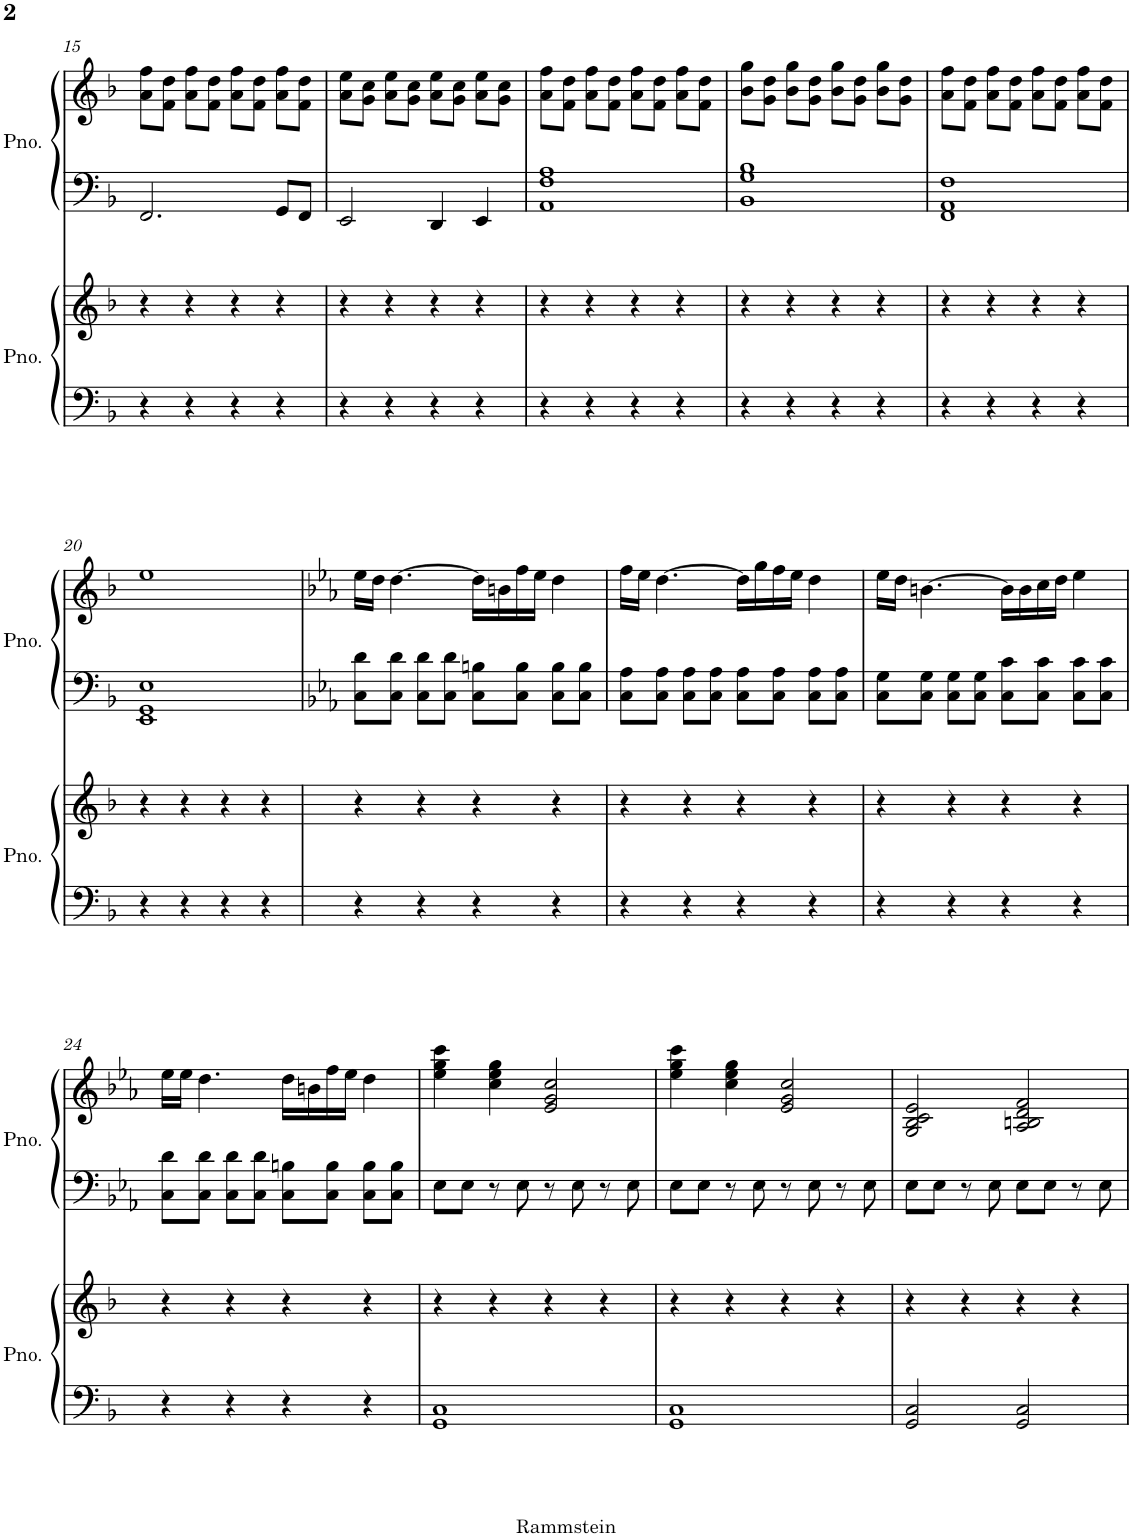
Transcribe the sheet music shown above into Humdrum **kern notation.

**kern	**kern	**kern	**kern
*part2	*part2	*part1	*part1
*staff4	*staff3	*staff2	*staff1
*I"Piano	*	*I"Grand Piano	*
*I'Pno.	*	*I'Pno.	*
!!LO:PB:g=z
*clefF4	*clefG2	*clefF4	*clefG2
*k[b-]	*k[b-]	*k[b-]	*k[b-]
*M4/4	*M4/4	*M4/4	*M4/4
=15	=15	=15	=15
4r	4r	2.FF/	8a\ 8ff\L
.	.	.	8f\ 8dd\J
4r	4r	.	8a\ 8ff\L
.	.	.	8f\ 8dd\J
4r	4r	.	8a\ 8ff\L
.	.	.	8f\ 8dd\J
4r	4r	8GG/L	8a\ 8ff\L
.	.	8FF/J	8f\ 8dd\J
=16	=16	=16	=16
4r	4r	2EE/	8a\ 8ee\L
.	.	.	8g\ 8cc\J
4r	4r	.	8a\ 8ee\L
.	.	.	8g\ 8cc\J
4r	4r	4DD/	8a\ 8ee\L
.	.	.	8g\ 8cc\J
4r	4r	4EE/	8a\ 8ee\L
.	.	.	8g\ 8cc\J
=17	=17	=17	=17
4r	4r	1AA 1F 1A	8a\ 8ff\L
.	.	.	8f\ 8dd\J
4r	4r	.	8a\ 8ff\L
.	.	.	8f\ 8dd\J
4r	4r	.	8a\ 8ff\L
.	.	.	8f\ 8dd\J
4r	4r	.	8a\ 8ff\L
.	.	.	8f\ 8dd\J
=18	=18	=18	=18
4r	4r	1BB- 1G 1B-	8b-\ 8gg\L
.	.	.	8g\ 8dd\J
4r	4r	.	8b-\ 8gg\L
.	.	.	8g\ 8dd\J
4r	4r	.	8b-\ 8gg\L
.	.	.	8g\ 8dd\J
4r	4r	.	8b-\ 8gg\L
.	.	.	8g\ 8dd\J
=19	=19	=19	=19
4r	4r	1FF 1AA 1F	8a\ 8ff\L
.	.	.	8f\ 8dd\J
4r	4r	.	8a\ 8ff\L
.	.	.	8f\ 8dd\J
4r	4r	.	8a\ 8ff\L
.	.	.	8f\ 8dd\J
4r	4r	.	8a\ 8ff\L
.	.	.	8f\ 8dd\J
!!LO:LB:g=z
=20	=20	=20	=20
4r	4r	1EE 1GG 1E	1ee
4r	4r	.	.
4r	4r	.	.
4r	4r	.	.
=21	=21	=21	=21
*	*	*k[b-e-a-]	*k[b-e-a-]
4r	4r	8C\ 8d\L	16ee-\LL
.	.	.	16dd\JJ
.	.	8C\ 8d\J	[4.dd\
4r	4r	8C\ 8d\L	.
.	.	8C\ 8d\J	.
4r	4r	8C\ 8Bn\L	16dd\LL]
.	.	.	16bn\
.	.	8C\ 8B\J	16ff\
.	.	.	16ee-\JJ
4r	4r	8C\ 8B\L	4dd\
.	.	8C\ 8B\J	.
=22	=22	=22	=22
4r	4r	8C\ 8A-\L	16ff\LL
.	.	.	16ee-\JJ
.	.	8C\ 8A-\J	[4.dd\
4r	4r	8C\ 8A-\L	.
.	.	8C\ 8A-\J	.
4r	4r	8C\ 8A-\L	16dd\LL]
.	.	.	16gg\
.	.	8C\ 8A-\J	16ff\
.	.	.	16ee-\JJ
4r	4r	8C\ 8A-\L	4dd\
.	.	8C\ 8A-\J	.
=23	=23	=23	=23
4r	4r	8C\ 8G\L	16ee-\LL
.	.	.	16dd\JJ
.	.	8C\ 8G\J	[4.bn\
4r	4r	8C\ 8G\L	.
.	.	8C\ 8G\J	.
4r	4r	8C\ 8c\L	16b\LL]
.	.	.	16b\
.	.	8C\ 8c\J	16cc\
.	.	.	16dd\JJ
4r	4r	8C\ 8c\L	4ee-\
.	.	8C\ 8c\J	.
!!LO:LB:g=z
=24	=24	=24	=24
4r	4r	8C\ 8d\L	16ee-\LL
.	.	.	16ee-\JJ
.	.	8C\ 8d\J	4.dd\
4r	4r	8C\ 8d\L	.
.	.	8C\ 8d\J	.
4r	4r	8C\ 8Bn\L	16dd\LL
.	.	.	16bn\
.	.	8C\ 8B\J	16ff\
.	.	.	16ee-\JJ
4r	4r	8C\ 8B\L	4dd\
.	.	8C\ 8B\J	.
=25	=25	=25	=25
1GG 1C	4r	8E-\L	4ee-\ 4gg\ 4ccc\
.	.	8E-\J	.
.	4r	8r	4cc\ 4ee-\ 4gg\
.	.	8E-\	.
.	4r	8r	2e-/ 2g/ 2cc/
.	.	8E-\	.
.	4r	8r	.
.	.	8E-\	.
=26	=26	=26	=26
1GG 1C	4r	8E-\L	4ee-\ 4gg\ 4ccc\
.	.	8E-\J	.
.	4r	8r	4cc\ 4ee-\ 4gg\
.	.	8E-\	.
.	4r	8r	2e-/ 2g/ 2cc/
.	.	8E-\	.
.	4r	8r	.
.	.	8E-\	.
=27	=27	=27	=27
2GG/ 2C/	4r	8E-\L	2G/ 2B-/ 2c/ 2e-/
.	.	8E-\J	.
.	4r	8r	.
.	.	8E-\	.
2GG/ 2C/	4r	8E-\L	2A-/ 2Bn/ 2d/ 2f/
.	.	8E-\J	.
.	4r	8r	.
.	.	8E-\	.
=	=	=	=
*-	*-	*-	*-
